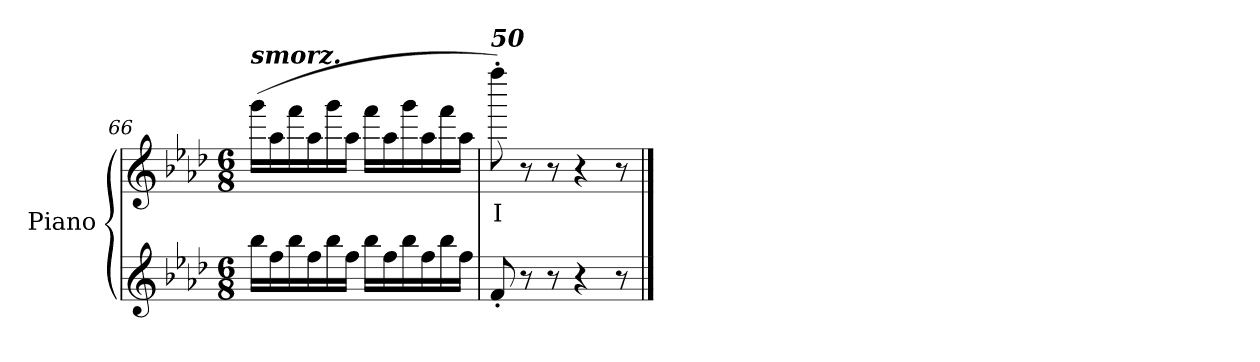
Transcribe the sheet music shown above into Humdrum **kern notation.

**kern	**kern	**text
*part1	*part1	*part1
*staff2	*staff1	*staff1
*I"Piano	*	*
*I'Pno	*	*
*clefG2	*clefG2	*
*k[b-e-a-d-]	*k[b-e-a-d-]	*
*M6/8	*M6/8	*
=66	=66	=66
!	!LO:TX:a:Bi:t=smorz.	!
16bb-\LL	(>16ggg\LL	.
16ff\	16aa-\	.
16bb-\	16fff\	.
16ff\	16aa-\	.
16bb-\	16ggg\	.
16ff\JJ	16aa-\JJ	.
16bb-\LL	16fff\LL	.
16ff\	16aa-\	.
16bb-\	16ggg\	.
16ff\	16aa-\	.
16bb-\	16fff\	.
16ff\JJ	16aa-\JJ	.
=67	=67	=67
!	!LO:TX:a:Bi:t=50	!
!	!	!LO:LY:b
8f'/	8ffff'\)	I
8r	8r	.
8r	8r	.
4r	4r	.
8r	8r	.
==	==	==
*-	*-	*-
